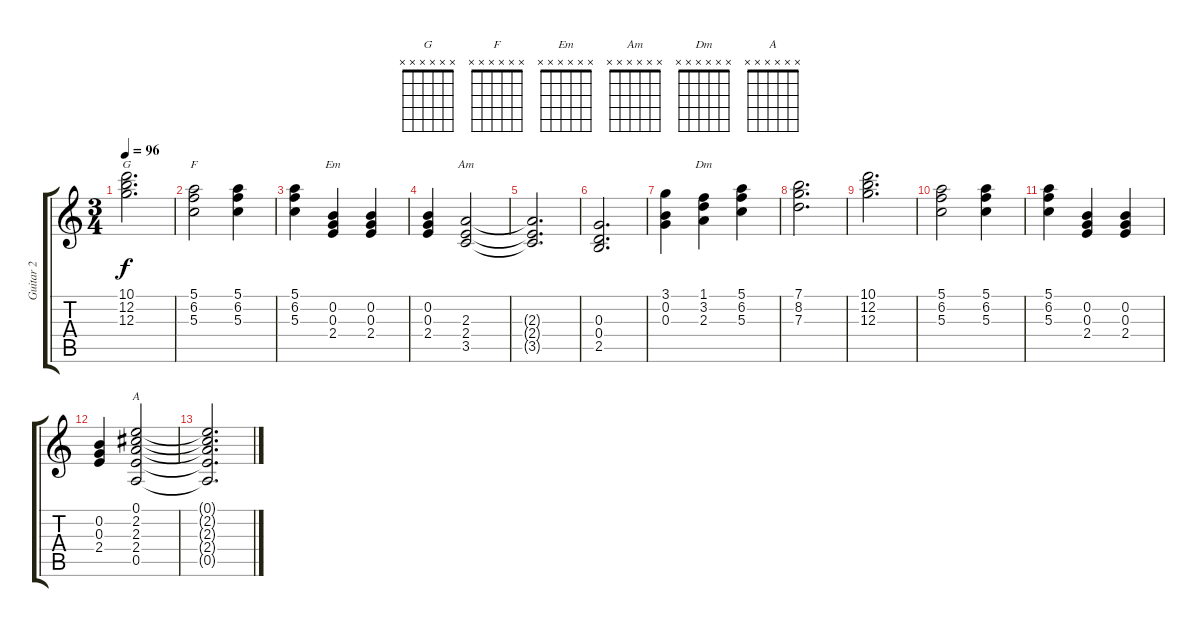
\track ("Guitar 2" "Guitar 2") {instrument overdrivenguitar}
\staff {score tabs}
\tuning (E4 B3 G3 D3 A2 E2) {hide}
\chord ("G" x x x x x x)
\chord ("F" x x x x x x)
\chord ("Em" x x x x x x)
\chord ("Am" x x x x x x)
\chord ("Dm" x x x x x x)
\chord ("A" x x x x x x)
\ts (3 4)
\tempo 96
\clef g2
\ks c
(10.1 12.2 12.3).2{d ch "G" dy f} |
(5.1 6.2 5.3).2{ch "F"} (5.1 6.2 5.3).4 |
(5.1 6.2 5.3).4 (0.2 0.3 2.4).4{ch "Em"} (0.2 0.3 2.4).4 |
(0.2 0.3 2.4).4 (2.3 2.4 3.5).2{ch "Am"} |
(2.3{t} 2.4{t} 3.5{t}).2{d} |
(0.3 0.4 2.5).2{d} |
(3.1 0.2 0.3).4 (1.1 3.2 2.3).4{ch "Dm"} (5.1 6.2 5.3).4 |
(7.1 8.2 7.3).2{d} |
(10.1 12.2 12.3).2{d} |
(5.1 6.2 5.3).2 (5.1 6.2 5.3).4 |
(5.1 6.2 5.3).4 (0.2 0.3 2.4).4 (0.2 0.3 2.4).4 |
(0.2 0.3 2.4).4 (0.1 2.2 2.3 2.4 0.5).2{ch "A"} |
(0.1{t} 2.2{t} 2.3{t} 2.4{t} 0.5{t}).2{d}
